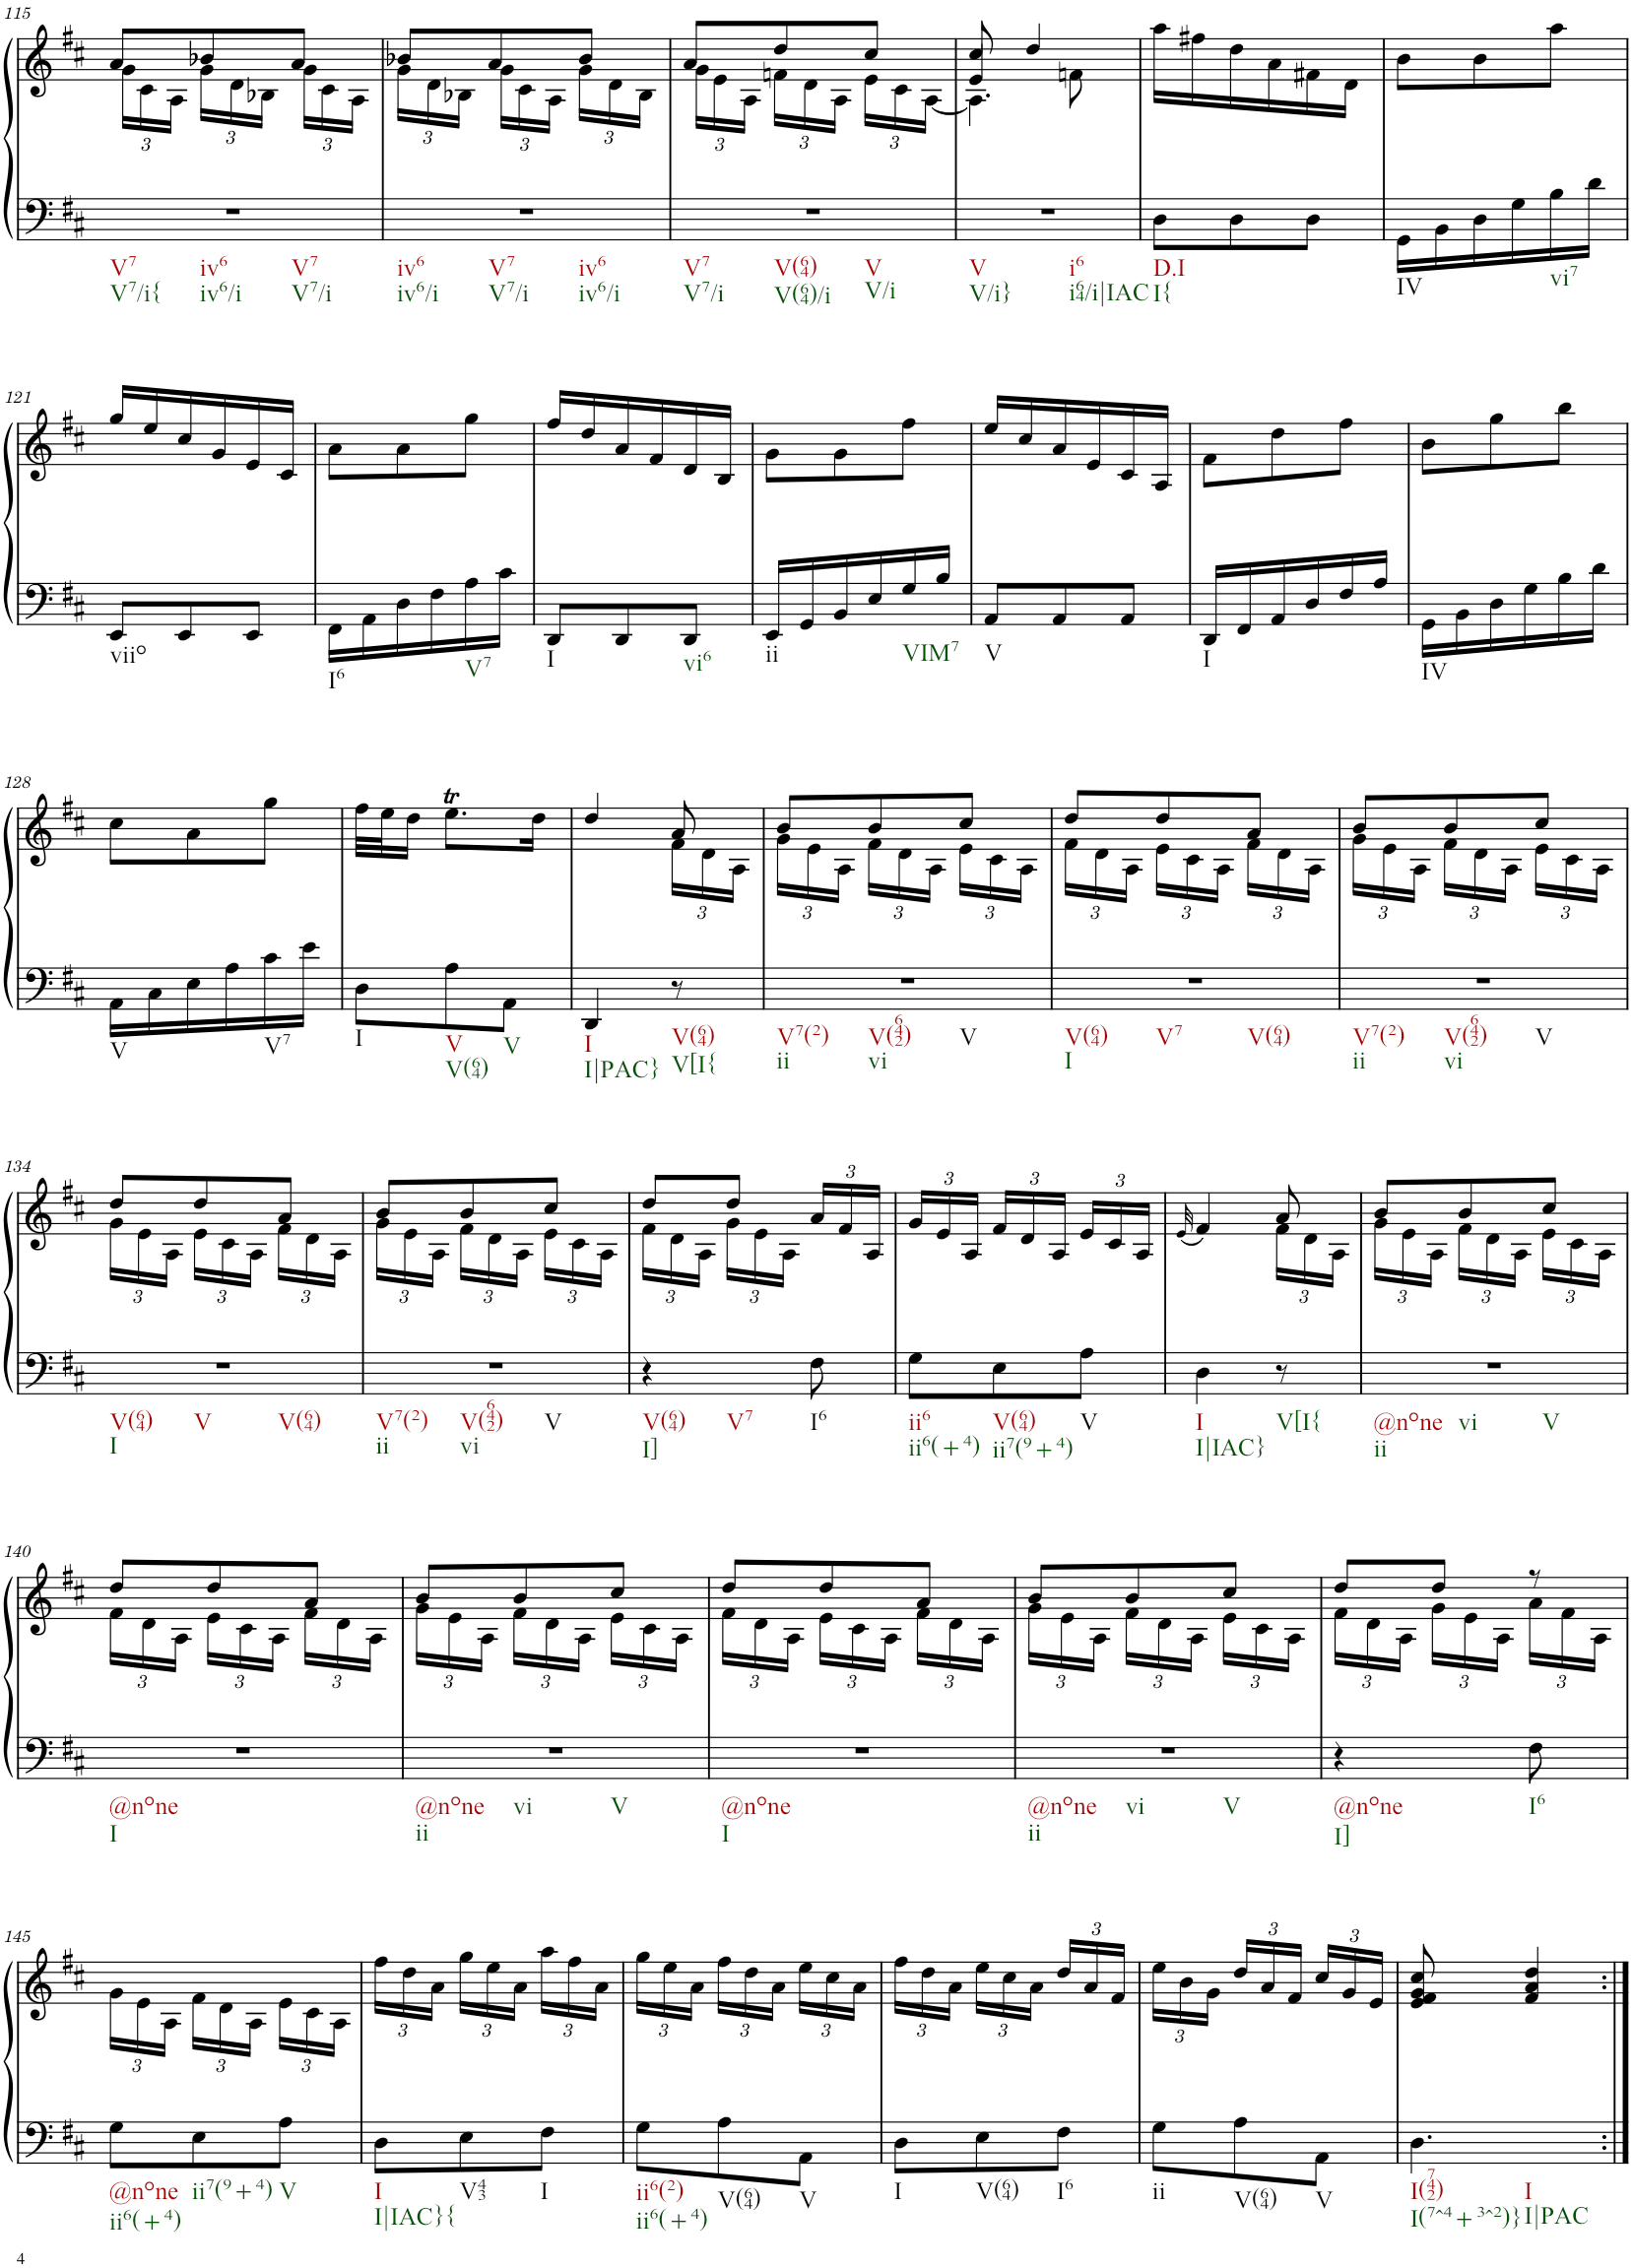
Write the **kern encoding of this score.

**kern	**kern
*part1	*part1
*staff2	*staff1
*I"Piano	*
*I'Pno.	*
!!LO:PB:g=z
*clefF4	*clefG2
*k[f#c#]	*k[f#c#]
*M3/8	*M3/8
=115	=115
*	*^
*	*	*Xbrackettup
!LO:TX:b:t=V7	!	!
!LO:TX:b:t=V7/i{	!	!
!LO:TX:b:t=iv6	!	!
!LO:TX:b:t=iv6/i	!	!
!LO:TX:b:t=V7	!	!
!LO:TX:b:t=V7/i	!	!
4.r	8a/L	24g\LL
.	.	24c#\
.	.	24A\JJ
.	8b-X/	24g\LL
.	.	24d\
.	.	24B-X\JJ
.	8a/J	24g\LL
.	.	24c#\
.	.	24A\JJ
=116	=116	=116
!LO:TX:b:t=iv6	!	!
!LO:TX:b:t=iv6/i	!	!
!LO:TX:b:t=V7	!	!
!LO:TX:b:t=V7/i	!	!
!LO:TX:b:t=iv6	!	!
!LO:TX:b:t=iv6/i	!	!
4.r	8b-X/L	24g\LL
.	.	24d\
.	.	24B-X\JJ
.	8a/	24g\LL
.	.	24c#\
.	.	24A\JJ
.	8b-/J	24g\LL
.	.	24d\
.	.	24B-\JJ
=117	=117	=117
!LO:TX:b:t=V7	!	!
!LO:TX:b:t=V7/i	!	!
!LO:TX:b:t=V(64)	!	!
!LO:TX:b:t=V(64)/i	!	!
!LO:TX:b:t=V	!	!
!LO:TX:b:t=V/i	!	!
4.r	8a/L	24g\LL
.	.	24e\
.	.	24A\JJ
.	8dd/	24fn\LL
.	.	24d\
.	.	24A\JJ
.	8cc#/J	24e\LL
.	.	24c#\
.	.	[24A\JJ
=118	=118	=118
*	*	*^
!LO:TX:b:t=V	!	!	!
!LO:TX:b:t=V/i}	!	!	!
!LO:TX:b:t=i6	!	!	!
!LO:TX:b:t=i64/i|IAC	!	!	!
4.r	8cc#/	4e/	4.A\]
.	4dd/	.	.
.	.	8fn\	.
*	*	*v	*v
=119	=119	=119
!LO:TX:b:t=D.I	!	!
!LO:TX:b:t=I{	!	!
*	*v	*v
8D\L	16aa\LL
.	16ff#X\
8D\	16dd\
.	16a\
8D\J	16f#X\
.	16d\JJ
=120	=120
!LO:TX:b:t=IV	!
16GG\LL	8b\L
16BB\	.
16D\	8b\
16G\	.
!LO:TX:b:t=vi7	!
16B\	8aa\J
16d\JJ	.
!!LO:LB:g=z
=121	=121
!LO:TX:b:t=viio	!
8EE/L	16gg/LL
.	16ee/
8EE/	16cc#/
.	16g/
8EE/J	16e/
.	16c#/JJ
=122	=122
!LO:TX:b:t=I6	!
16FF#\LL	8a\L
16AA\	.
16D\	8a\
16F#\	.
!LO:TX:b:t=V7	!
16A\	8gg\J
16c#\JJ	.
=123	=123
!LO:TX:b:t=I	!
8DD/L	16ff#/LL
.	16dd/
8DD/	16a/
.	16f#/
!LO:TX:b:t=vi6	!
8DD/J	16d/
.	16B/JJ
=124	=124
!LO:TX:b:t=ii	!
16EE/LL	8g\L
16GG/	.
16BB/	8g\
16E/	.
!LO:TX:b:t=VIM7	!
16G/	8ff#\J
16B/JJ	.
=125	=125
!LO:TX:b:t=V	!
8AA/L	16ee/LL
.	16cc#/
8AA/	16a/
.	16e/
8AA/J	16c#/
.	16A/JJ
=126	=126
!LO:TX:b:t=I	!
16DD/LL	8f#\L
16FF#/	.
16AA/	8dd\
16D/	.
16F#/	8ff#\J
16A/JJ	.
=127	=127
!LO:TX:b:t=IV	!
16GG\LL	8b\L
16BB\	.
16D\	8gg\
16G\	.
16B\	8bb\J
16d\JJ	.
!!LO:LB:g=z
=128	=128
!LO:TX:b:t=V	!
16AA\LL	8cc#\L
16C#\	.
16E\	8a\
16A\	.
!LO:TX:b:t=V7	!
16c#\	8gg\J
16e\JJ	.
=129	=129
!LO:TX:b:t=I	!
8D\L	32ff#\LLL
.	32ee\J
.	16dd\JJ
!LO:TX:b:t=V	!
!LO:TX:b:t=V(64)	!
8A\	8.eeT\L
!LO:TX:b:t=V	!
8AA\J	.
.	16dd\Jk
=130	=130
*	*^
!LO:TX:b:t=I	!	!
!LO:TX:b:t=I|PAC}	!	!
4DD/	4dd/	4ryy
!LO:TX:b:t=V(64)	!	!
!LO:TX:b:t=V[I{	!	!
8r	8a/	24f#\LL
.	.	24d\
.	.	24A\JJ
=131	=131	=131
!LO:TX:b:t=V7(2)	!	!
!LO:TX:b:t=ii	!	!
!LO:TX:b:t=V(642)	!	!
!LO:TX:b:t=vi	!	!
!LO:TX:b:t=V	!	!
4.r	8b/L	24g\LL
.	.	24e\
.	.	24A\JJ
.	8b/	24f#\LL
.	.	24d\
.	.	24A\JJ
.	8cc#/J	24e\LL
.	.	24c#\
.	.	24A\JJ
=132	=132	=132
!LO:TX:b:t=V(64)	!	!
!LO:TX:b:t=I	!	!
!LO:TX:b:t=V7	!	!
!LO:TX:b:t=V(64)	!	!
4.r	8dd/L	24f#\LL
.	.	24d\
.	.	24A\JJ
.	8dd/	24e\LL
.	.	24c#\
.	.	24A\JJ
.	8a/J	24f#\LL
.	.	24d\
.	.	24A\JJ
=133	=133	=133
!LO:TX:b:t=V7(2)	!	!
!LO:TX:b:t=ii	!	!
!LO:TX:b:t=V(642)	!	!
!LO:TX:b:t=vi	!	!
!LO:TX:b:t=V	!	!
4.r	8b/L	24g\LL
.	.	24e\
.	.	24A\JJ
.	8b/	24f#\LL
.	.	24d\
.	.	24A\JJ
.	8cc#/J	24e\LL
.	.	24c#\
.	.	24A\JJ
!!LO:LB:g=z	!!
=134	=134	=134
!LO:TX:b:t=V(64)	!	!
!LO:TX:b:t=I	!	!
!LO:TX:b:t=V	!	!
!LO:TX:b:t=V(64)	!	!
4.r	8dd/L	24g\LL
.	.	24e\
.	.	24A\JJ
.	8dd/	24e\LL
.	.	24c#\
.	.	24A\JJ
.	8a/J	24f#\LL
.	.	24d\
.	.	24A\JJ
=135	=135	=135
!LO:TX:b:t=V7(2)	!	!
!LO:TX:b:t=ii	!	!
!LO:TX:b:t=V(642)	!	!
!LO:TX:b:t=vi	!	!
!LO:TX:b:t=V	!	!
4.r	8b/L	24g\LL
.	.	24e\
.	.	24A\JJ
.	8b/	24f#\LL
.	.	24d\
.	.	24A\JJ
.	8cc#/J	24e\LL
.	.	24c#\
.	.	24A\JJ
=136	=136	=136
!LO:TX:b:t=V(64)	!	!
!LO:TX:b:t=I]	!	!
!LO:TX:b:t=V7	!	!
4r	8dd/L	24f#\LL
.	.	24d\
.	.	24A\JJ
.	8dd/J	24g\LL
.	.	24e\
.	.	24A\JJ
!LO:TX:b:t=I6	!	!
8F#\	24a/LL	8ryy
.	24f#/	.
.	24A/JJ	.
*	*v	*v
=137	=137
!LO:TX:b:t=ii6	!
!LO:TX:b:t=ii6(+4)	!
8G\L	24g/LL
.	24e/
.	24A/JJ
!LO:TX:b:t=V(64)	!
!LO:TX:b:t=ii7(9+4)	!
8E\	24f#/LL
.	24d/
.	24A/JJ
!LO:TX:b:t=V	!
8A\J	24e/LL
.	24c#/
.	24A/JJ
=138	=138
.	(32qe/
*	*^
!LO:TX:b:t=I	!	!
!LO:TX:b:t=I|IAC}	!	!
4D\	4f#/)	4ryy
!LO:TX:b:t=V[I{	!	!
8r	8a/	24f#\LL
.	.	24d\
.	.	24A\JJ
=139	=139	=139
!LO:TX:b:t=@none	!	!
!LO:TX:b:t=ii	!	!
!LO:TX:b:t=vi	!	!
!LO:TX:b:t=V	!	!
4.r	8b/L	24g\LL
.	.	24e\
.	.	24A\JJ
.	8b/	24f#\LL
.	.	24d\
.	.	24A\JJ
.	8cc#/J	24e\LL
.	.	24c#\
.	.	24A\JJ
!!LO:LB:g=z	!!
=140	=140	=140
!LO:TX:b:t=@none	!	!
!LO:TX:b:t=I	!	!
4.r	8dd/L	24f#\LL
.	.	24d\
.	.	24A\JJ
.	8dd/	24e\LL
.	.	24c#\
.	.	24A\JJ
.	8a/J	24f#\LL
.	.	24d\
.	.	24A\JJ
=141	=141	=141
!LO:TX:b:t=@none	!	!
!LO:TX:b:t=ii	!	!
!LO:TX:b:t=vi	!	!
!LO:TX:b:t=V	!	!
4.r	8b/L	24g\LL
.	.	24e\
.	.	24A\JJ
.	8b/	24f#\LL
.	.	24d\
.	.	24A\JJ
.	8cc#/J	24e\LL
.	.	24c#\
.	.	24A\JJ
=142	=142	=142
!LO:TX:b:t=@none	!	!
!LO:TX:b:t=I	!	!
4.r	8dd/L	24f#\LL
.	.	24d\
.	.	24A\JJ
.	8dd/	24e\LL
.	.	24c#\
.	.	24A\JJ
.	8a/J	24f#\LL
.	.	24d\
.	.	24A\JJ
=143	=143	=143
!LO:TX:b:t=@none	!	!
!LO:TX:b:t=ii	!	!
!LO:TX:b:t=vi	!	!
!LO:TX:b:t=V	!	!
4.r	8b/L	24g\LL
.	.	24e\
.	.	24A\JJ
.	8b/	24f#\LL
.	.	24d\
.	.	24A\JJ
.	8cc#/J	24e\LL
.	.	24c#\
.	.	24A\JJ
=144	=144	=144
!LO:TX:b:t=@none	!	!
!LO:TX:b:t=I]	!	!
4r	8dd/L	24f#\LL
.	.	24d\
.	.	24A\JJ
.	8dd/J	24g\LL
.	.	24e\
.	.	24A\JJ
!LO:TX:b:t=I6	!	!
8F#\	8r	24a\LL
.	.	24f#\
.	.	24A\JJ
!!LO:LB:g=z
=145	=145	=145
!LO:TX:b:t=@none	!	!
!LO:TX:b:t=ii6(+4)	!	!
*	*v	*v
8G\L	24g\LL
.	24e\
.	24A\JJ
!LO:TX:b:t=ii7(9+4)	!
8E\	24f#\LL
.	24d\
.	24A\JJ
!LO:TX:b:t=V	!
8A\J	24e\LL
.	24c#\
.	24A\JJ
=146	=146
!LO:TX:b:t=I	!
!LO:TX:b:t=I|IAC}{	!
8D\L	24ff#\LL
.	24dd\
.	24a\JJ
!LO:TX:b:t=V43	!
8E\	24gg\LL
.	24ee\
.	24a\JJ
!LO:TX:b:t=I	!
8F#\J	24aa\LL
.	24ff#\
.	24a\JJ
=147	=147
!LO:TX:b:t=ii6(2)	!
!LO:TX:b:t=ii6(+4)	!
8G\L	24gg\LL
.	24ee\
.	24a\JJ
!LO:TX:b:t=V(64)	!
8A\	24ff#\LL
.	24dd\
.	24a\JJ
!LO:TX:b:t=V	!
8AA\J	24ee\LL
.	24cc#\
.	24a\JJ
=148	=148
!LO:TX:b:t=I	!
8D\L	24ff#\LL
.	24dd\
.	24a\JJ
!LO:TX:b:t=V(64)	!
8E\	24ee\LL
.	24cc#\
.	24a\JJ
!LO:TX:b:t=I6	!
8F#\J	24dd/LL
.	24a/
.	24f#/JJ
=149	=149
!LO:TX:b:t=ii	!
8G\L	24ee\LL
.	24b\
.	24g\JJ
!LO:TX:b:t=V(64)	!
8A\	24dd/LL
.	24a/
.	24f#/JJ
!LO:TX:b:t=V	!
8AA\J	24cc#/LL
.	24g/
.	24e/JJ
=150	=150
!LO:TX:b:t=I(742)	!
!LO:TX:b:t=I(7^4+3^2)}	!
!LO:TX:b:t=I	!
!LO:TX:b:t=I|PAC	!
4.D\	8e/ 8f#/ 8g/ 8cc#/
.	4f#/ 4a/ 4dd/
=:|!	=:|!
*-	*-
